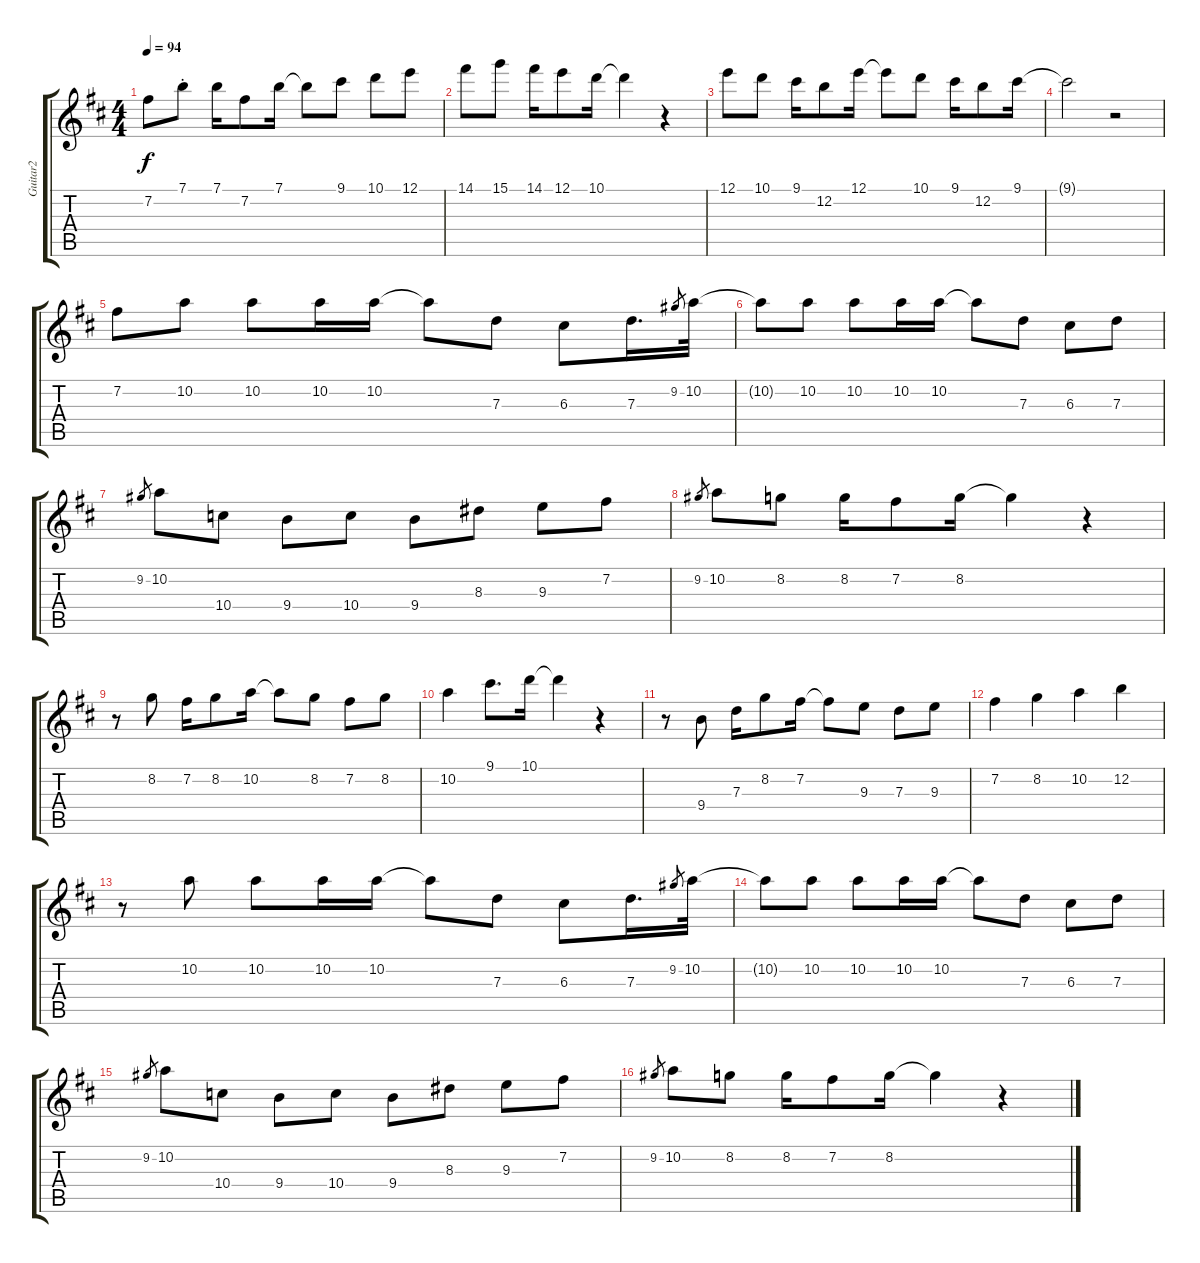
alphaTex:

\track ("Guitar2" "Guitar2") {instrument acousticguitarsteel}
\staff {score tabs}
\tuning (E4 B3 G3 D3 A2 E2) {hide}
\ts (4 4)
\tempo 94
\clef g2
\ks d
7.2.8{dy f} 7.1{st}.8 7.1.16 7.2.8 7.1.16 7.1{t}.8 9.1.8 10.1.8 12.1.8 |
14.1.8 15.1.8 14.1.16 12.1.8 10.1.16 10.1{t}.4 r.4 |
12.1.8 10.1.8 9.1.16 12.2.8 12.1.16 12.1{t}.8 10.1.8 9.1.16 12.2.8 9.1.16 |
9.1{t}.2 r.2 |
7.2.8 10.2.8 10.2.8 10.2.16 10.2.16 10.2{t}.8 7.3.8 6.3.8 7.3.16{d} 9.2.8{gr} 10.2.32 |
10.2{t}.8 10.2.8 10.2.8 10.2.16 10.2.16 10.2{t}.8 7.3.8 6.3.8 7.3.8 |
9.2.8{gr} 10.2.8 10.4.8 9.4.8 10.4.8 9.4.8 8.3.8 9.3.8 7.2.8 |
9.2.8{gr} 10.2.8 8.2.8 8.2.16 7.2.8 8.2.16 8.2{t}.4 r.4 |
r.8 8.2.8 7.2.16 8.2.8 10.2.16 10.2{t}.8 8.2.8 7.2.8 8.2.8 |
10.2.4 9.1.8{d} 10.1.16 10.1{t}.4 r.4 |
r.8 9.4.8 7.3.16 8.2.8 7.2.16 7.2{t}.8 9.3.8 7.3.8 9.3.8 |
7.2.4 8.2.4 10.2.4 12.2.4 |
r.8 10.2.8 10.2.8 10.2.16 10.2.16 10.2{t}.8 7.3.8 6.3.8 7.3.16{d} 9.2.8{gr} 10.2.32 |
10.2{t}.8 10.2.8 10.2.8 10.2.16 10.2.16 10.2{t}.8 7.3.8 6.3.8 7.3.8 |
9.2.8{gr} 10.2.8 10.4.8 9.4.8 10.4.8 9.4.8 8.3.8 9.3.8 7.2.8 |
9.2.8{gr} 10.2.8 8.2.8 8.2.16 7.2.8 8.2.16 8.2{t}.4 r.4
